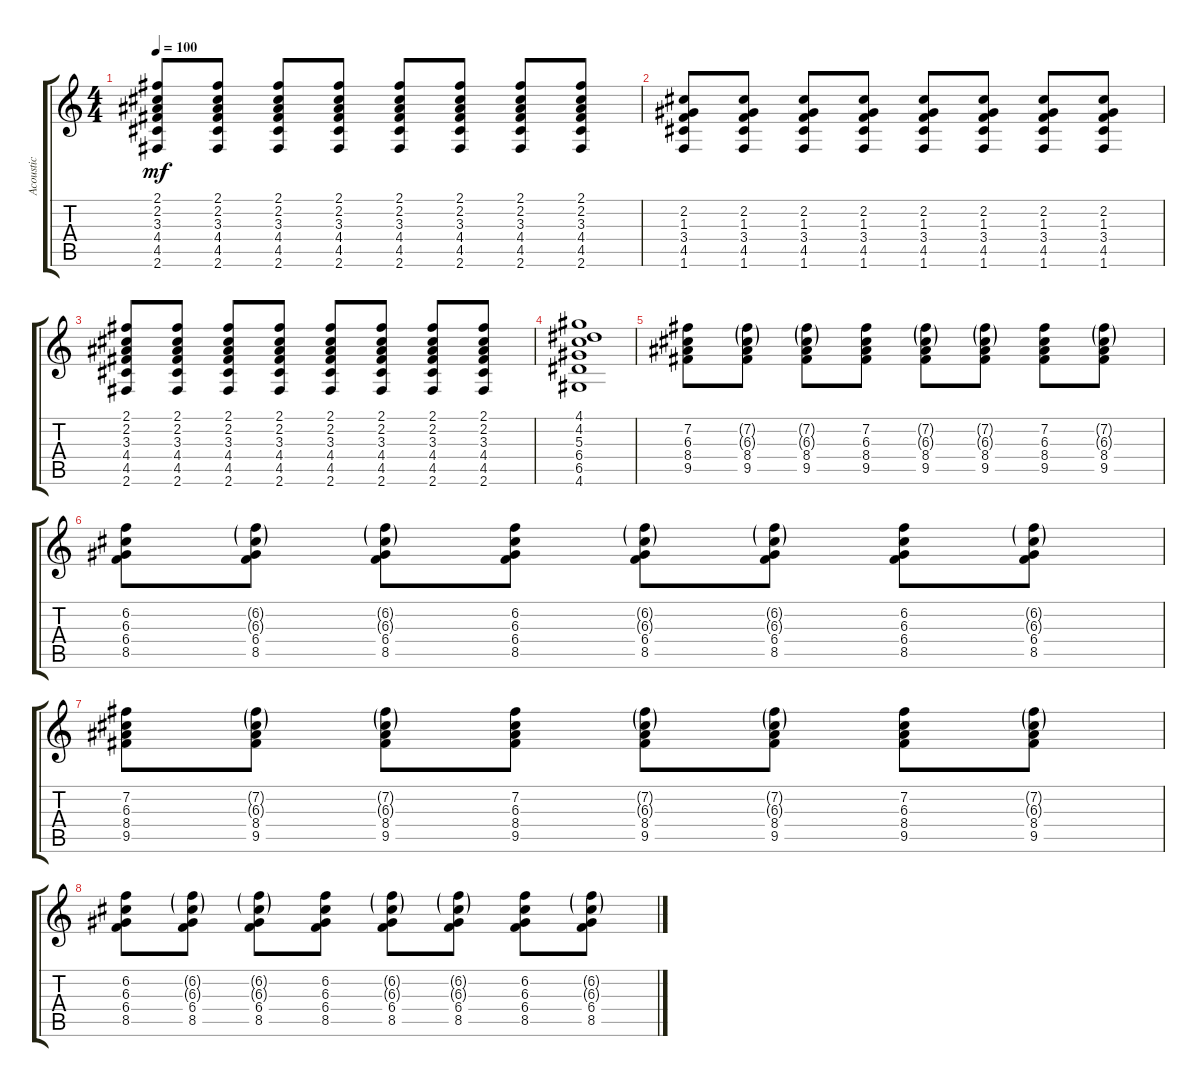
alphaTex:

\track ("Acoustic" "Acoustic") {instrument acousticguitarnylon}
\staff {score tabs}
\tuning (E4 B3 G3 D3 A2 E2) {hide}
\ts (4 4)
\tempo 100
\clef g2
\ks c
(2.1 2.2 3.3 4.4 4.5 2.6).8{dy mf} (2.1 2.2 3.3 4.4 4.5 2.6).8 (2.1 2.2 3.3 4.4 4.5 2.6).8 (2.1 2.2 3.3 4.4 4.5 2.6).8 (2.1 2.2 3.3 4.4 4.5 2.6).8 (2.1 2.2 3.3 4.4 4.5 2.6).8 (2.1 2.2 3.3 4.4 4.5 2.6).8 (2.1 2.2 3.3 4.4 4.5 2.6).8 |
(2.2 1.3 3.4 4.5 1.6).8 (2.2 1.3 3.4 4.5 1.6).8 (2.2 1.3 3.4 4.5 1.6).8 (2.2 1.3 3.4 4.5 1.6).8 (2.2 1.3 3.4 4.5 1.6).8 (2.2 1.3 3.4 4.5 1.6).8 (2.2 1.3 3.4 4.5 1.6).8 (2.2 1.3 3.4 4.5 1.6).8 |
(2.1 2.2 3.3 4.4 4.5 2.6).8 (2.1 2.2 3.3 4.4 4.5 2.6).8 (2.1 2.2 3.3 4.4 4.5 2.6).8 (2.1 2.2 3.3 4.4 4.5 2.6).8 (2.1 2.2 3.3 4.4 4.5 2.6).8 (2.1 2.2 3.3 4.4 4.5 2.6).8 (2.1 2.2 3.3 4.4 4.5 2.6).8 (2.1 2.2 3.3 4.4 4.5 2.6).8 |
(4.1 4.2 5.3 6.4 6.5 4.6).1 |
(7.2 6.3 8.4 9.5).8 (7.2{g} 6.3{g} 8.4 9.5).8 (7.2{g} 6.3{g} 8.4 9.5).8 (7.2 6.3 8.4 9.5).8 (7.2{g} 6.3{g} 8.4 9.5).8 (7.2{g} 6.3{g} 8.4 9.5).8 (7.2 6.3 8.4 9.5).8 (7.2{g} 6.3{g} 8.4 9.5).8 |
(6.2 6.3 6.4 8.5).8 (6.2{g} 6.3{g} 6.4 8.5).8 (6.2{g} 6.3{g} 6.4 8.5).8 (6.2 6.3 6.4 8.5).8 (6.2{g} 6.3{g} 6.4 8.5).8 (6.2{g} 6.3{g} 6.4 8.5).8 (6.2 6.3 6.4 8.5).8 (6.2{g} 6.3{g} 6.4 8.5).8 |
(7.2 6.3 8.4 9.5).8 (7.2{g} 6.3{g} 8.4 9.5).8 (7.2{g} 6.3{g} 8.4 9.5).8 (7.2 6.3 8.4 9.5).8 (7.2{g} 6.3{g} 8.4 9.5).8 (7.2{g} 6.3{g} 8.4 9.5).8 (7.2 6.3 8.4 9.5).8 (7.2{g} 6.3{g} 8.4 9.5).8 |
(6.2 6.3 6.4 8.5).8 (6.2{g} 6.3{g} 6.4 8.5).8 (6.2{g} 6.3{g} 6.4 8.5).8 (6.2 6.3 6.4 8.5).8 (6.2{g} 6.3{g} 6.4 8.5).8 (6.2{g} 6.3{g} 6.4 8.5).8 (6.2 6.3 6.4 8.5).8 (6.2{g} 6.3{g} 6.4 8.5).8
